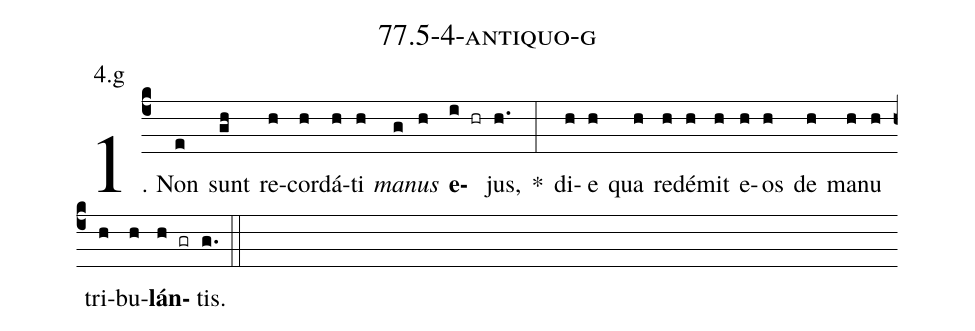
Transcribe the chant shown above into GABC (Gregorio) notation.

name: 77.5-4-antiquo-g;
annotation: 4.g;
%%
(c4)1. Non(e) sunt(gh) re(h)cor(h)dá(h)ti(h) <i>ma</i>(g)<i>nus</i>(h) <b>e</b>(i hr)jus,(h.) *(:) di(h)e(h) qua(h) red(h)é(h)mit(h) e(h)os(h) de(h) ma(h)nu(h) tri(h)bu(h)<b>lán</b>(h gr)tis.(g.) (::)


%E(h) u(h) o(h) u(h) a(h) e.(g.) (::)
